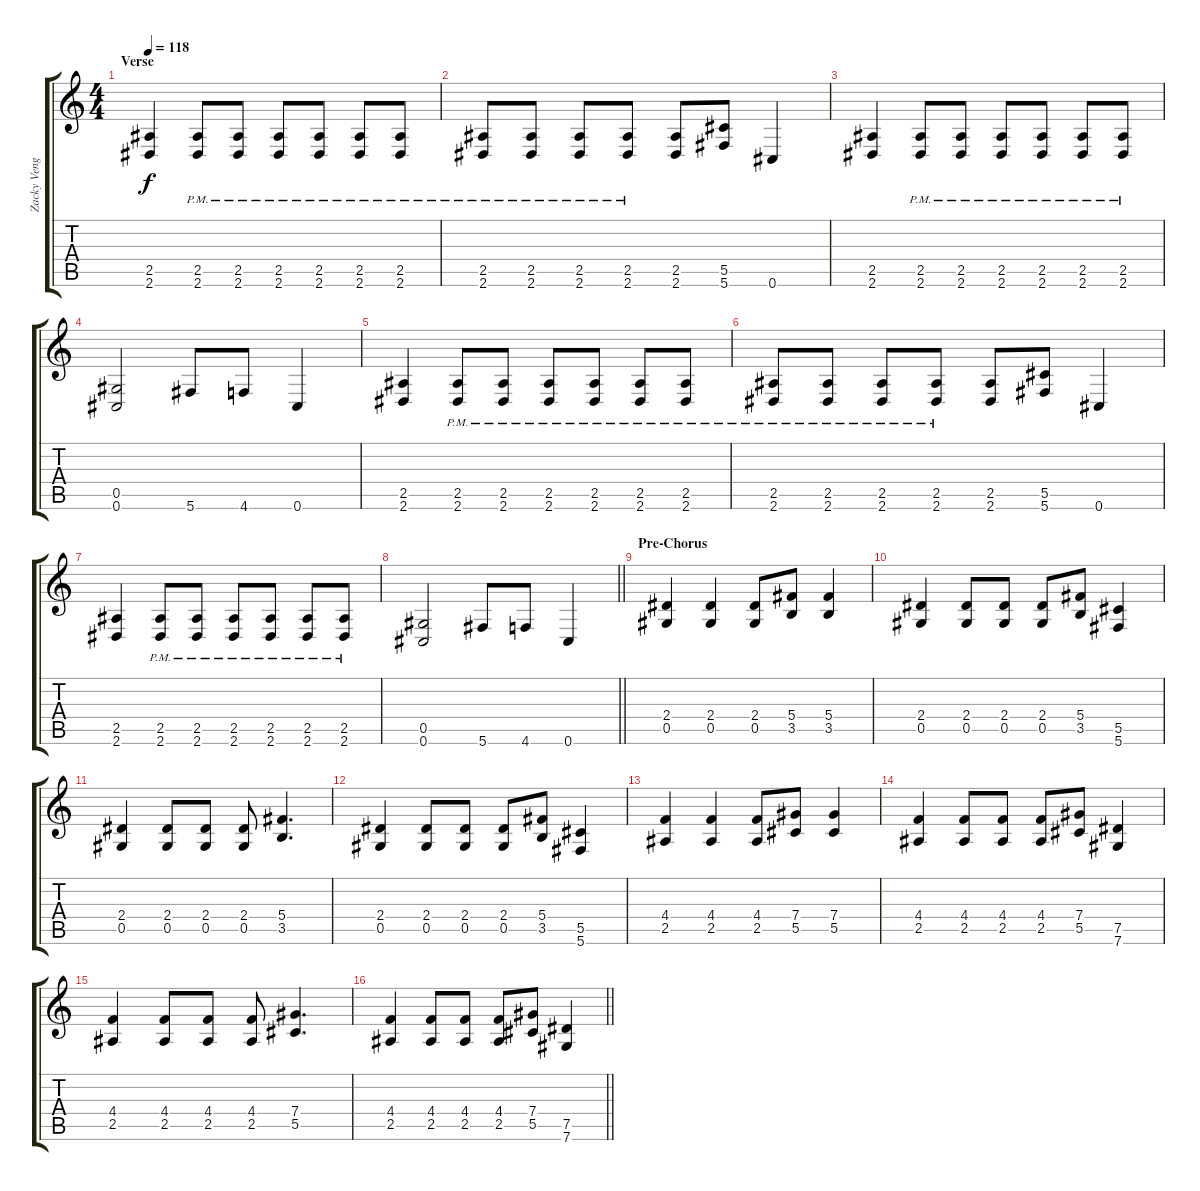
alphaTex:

\track ("Zacky Vengeance" "Zacky Veng") {instrument distortionguitar}
\staff {score tabs}
\tuning (Eb4 Bb3 Gb3 Db3 Ab2 Db2) {hide}
\ts (4 4)
\section ("" "Verse")
\tempo 118
\clef g2
\ks c
(2.5 2.6).4{dy f} (2.5{pm} 2.6{pm}).8 (2.5{pm} 2.6{pm}).8 (2.5{pm} 2.6{pm}).8 (2.5{pm} 2.6{pm}).8 (2.5{pm} 2.6{pm}).8 (2.5{pm} 2.6{pm}).8 |
(2.5{pm} 2.6{pm}).8 (2.5{pm} 2.6{pm}).8 (2.5{pm} 2.6{pm}).8 (2.5{pm} 2.6{pm}).8 (2.5 2.6).8 (5.5 5.6).8 0.6.4 |
(2.5 2.6).4 (2.5{pm} 2.6{pm}).8 (2.5{pm} 2.6{pm}).8 (2.5{pm} 2.6{pm}).8 (2.5{pm} 2.6{pm}).8 (2.5{pm} 2.6{pm}).8 (2.5{pm} 2.6{pm}).8 |
(0.5 0.6).2 5.6.8 4.6.8 0.6.4 |
(2.5 2.6).4 (2.5{pm} 2.6{pm}).8 (2.5{pm} 2.6{pm}).8 (2.5{pm} 2.6{pm}).8 (2.5{pm} 2.6{pm}).8 (2.5{pm} 2.6{pm}).8 (2.5{pm} 2.6{pm}).8 |
(2.5{pm} 2.6{pm}).8 (2.5{pm} 2.6{pm}).8 (2.5{pm} 2.6{pm}).8 (2.5{pm} 2.6{pm}).8 (2.5 2.6).8 (5.5 5.6).8 0.6.4 |
(2.5 2.6).4 (2.5{pm} 2.6{pm}).8 (2.5{pm} 2.6{pm}).8 (2.5{pm} 2.6{pm}).8 (2.5{pm} 2.6{pm}).8 (2.5{pm} 2.6{pm}).8 (2.5{pm} 2.6{pm}).8 |
\barLineRight lightlight
(0.5 0.6).2 5.6.8 4.6.8 0.6.4 |
\section ("" "Pre-Chorus")
(2.4 0.5).4 (2.4 0.5).4 (2.4 0.5).8 (5.4 3.5).8 (5.4 3.5).4 |
(2.4 0.5).4 (2.4 0.5).8 (2.4 0.5).8 (2.4 0.5).8 (5.4 3.5).8 (5.5 5.6).4 |
(2.4 0.5).4 (2.4 0.5).8 (2.4 0.5).8 (2.4 0.5).8 (5.4 3.5).4{d} |
(2.4 0.5).4 (2.4 0.5).8 (2.4 0.5).8 (2.4 0.5).8 (5.4 3.5).8 (5.5 5.6).4 |
(4.4 2.5).4 (4.4 2.5).4 (4.4 2.5).8 (7.4 5.5).8 (7.4 5.5).4 |
(4.4 2.5).4 (4.4 2.5).8 (4.4 2.5).8 (4.4 2.5).8 (7.4 5.5).8 (7.5 7.6).4 |
(4.4 2.5).4 (4.4 2.5).8 (4.4 2.5).8 (4.4 2.5).8 (7.4 5.5).4{d} |
\barLineRight lightlight
(4.4 2.5).4 (4.4 2.5).8 (4.4 2.5).8 (4.4 2.5).8 (7.4 5.5).8 (7.5 7.6).4
